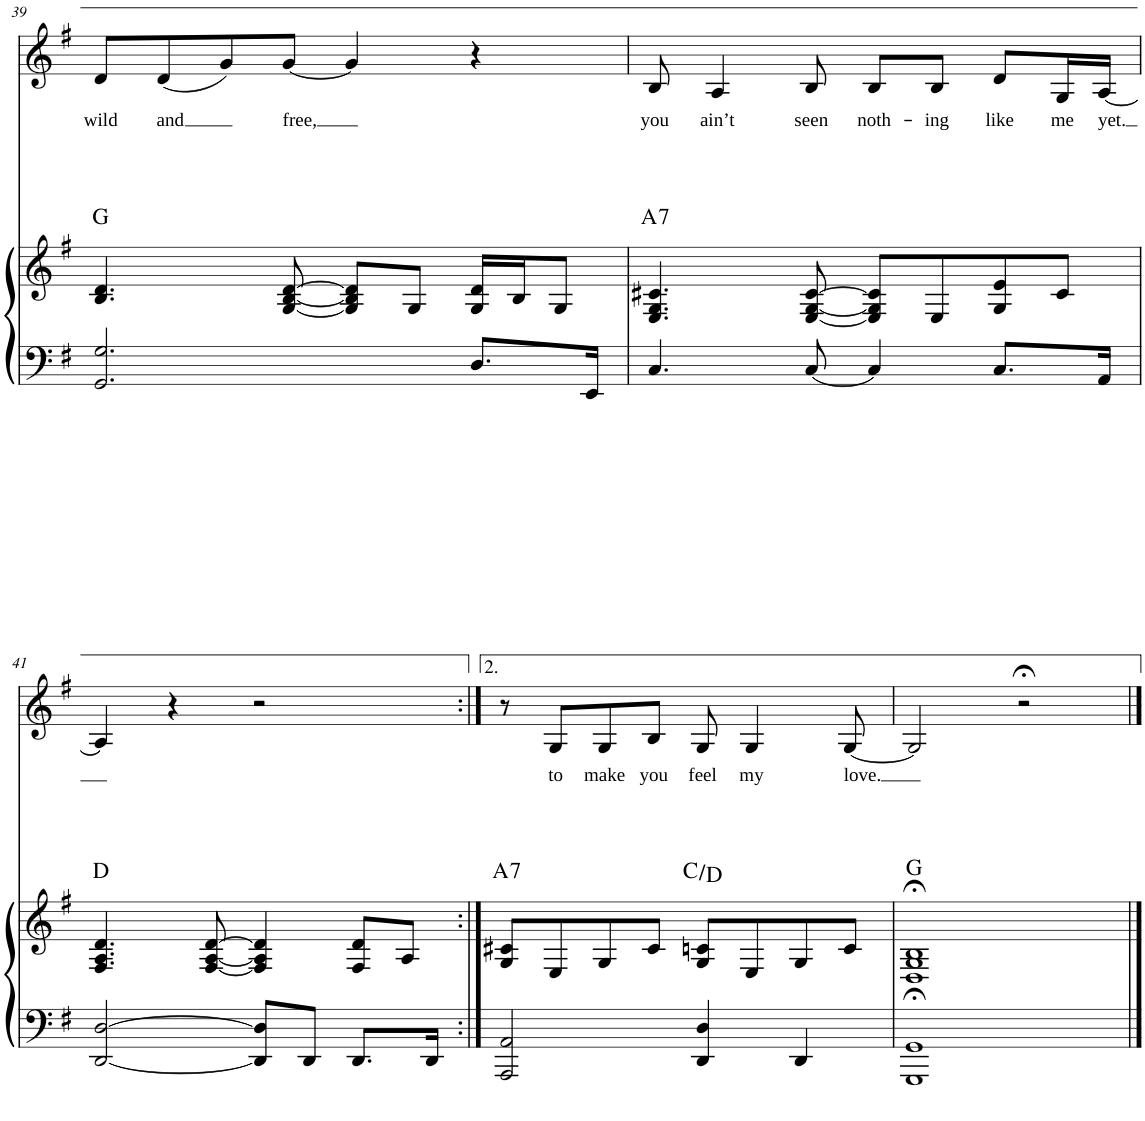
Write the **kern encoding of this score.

**kern	**kern	**harte	**kern	**text
*part2	*part2	*part2	*part1	*part1
*staff3	*staff2	*	*staff1	*staff1
*I"Piano	*	*	*I"Voice	*
*I'Pno	*	*	*	*
!!LO:PB:g=z
*clefF4	*clefG2	*	*clefG2	*
*k[f#]	*k[f#]	*	*k[f#]	*
*M4/4	*M4/4	*	*M4/4	*
=39	=39	=39	=39	=39
!	!	!	!	!LO:LY:b
2.GG/ 2.G/	4.B/ 4.d/	G:maj	8d/L	wild
!	!	!	!	!LO:LY:b
.	.	.	(8d/	and
.	.	.	8g/)	.
!	!	!	!	!LO:LY:b
.	[8G/ [8B/ [8d/	.	[8g/J	free,
.	8G/] 8B/] 8d/]L	.	4g/]	.
.	8G/J	.	.	.
8.D/L	16G/ 16d/LL	.	4r	.
.	16B/J	.	.	.
.	8G/J	.	.	.
16EE/Jk	.	.	.	.
=40	=40	=40	=40	=40
!	!	!LO:H:kt=7	!	!LO:LY:b
4.C/	4.E/ 4.G/ 4.c#X/	A:7	8B/	you
!	!	!	!	!LO:LY:b
.	.	.	4A/	ain’t
!	!	!	!	!LO:LY:b
[8C/	[8E/ [8G/ [8c#/	.	8B/	seen
!	!	!	!	!LO:LY:b
4C/]	8E/] 8G/] 8c#/]L	.	8B/L	noth-
!	!	!	!	!LO:LY:b
.	8E/	.	8B/J	-ing
!	!	!	!	!LO:LY:b
8.C/L	8G/ 8e/	.	8d/L	like
!	!	!	!	!LO:LY:b
.	8c#/J	.	16G/L	me
!	!	!	!	!LO:LY:b
16AA/Jk	.	.	[16A/JJ	yet.
!!LO:LB:g=z
=41	=41	=41	=41	=41
[2DD/ [2D/	4.F#/ 4.A/ 4.d/	D:maj	4A/]	.
.	.	.	4r	.
.	[8F#/ [8A/ [8d/	.	.	.
8DD/] 8D/]L	4F#/] 4A/] 4d/]	.	2r	.
8DD/J	.	.	.	.
8.DD/L	8F#/ 8d/L	.	.	.
.	8A/J	.	.	.
16DD/Jk	.	.	.	.
=42:|!	=42:|!	=42:|!	=42:|!	=42:|!
!	!	!LO:H:kt=7	!	!
2AAA/ 2AA/	8G/ 8c#X/L	A:7	8r	.
!	!	!	!	!LO:LY:b
.	8E/	.	8G/L	to
!	!	!	!	!LO:LY:b
.	8G/	.	8G/	make
!	!	!	!	!LO:LY:b
.	8c#/J	.	8B/J	you
!	!	!	!	!LO:LY:b
4DD/ 4D/	8G/ 8cn/L	C:maj/2	8G/	feel
!	!	!	!	!LO:LY:b
.	8E/	.	4G/	my
4DD/	8G/	.	.	.
!	!	!	!	!LO:LY:b
.	8c/J	.	[8G/	love.
=43	=43	=43	=43	=43
1GGG;< 1GG;<	1D;< 1G;< 1B;<	G:maj	2G/]	.
.	.	.	2r;<	.
==	==	==	==	==
*-	*-	*-	*-	*-
